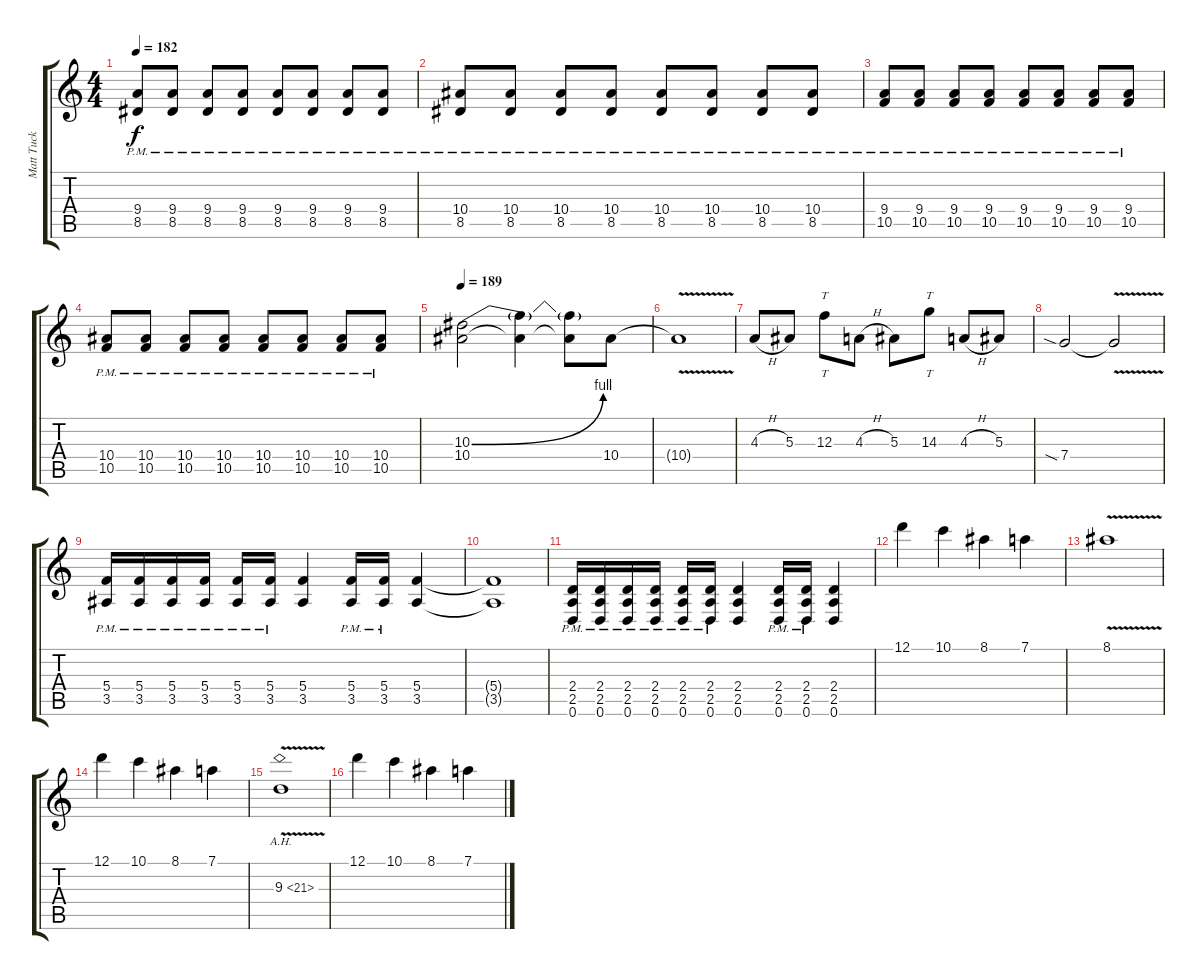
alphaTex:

\track ("Matt Tuck" "Matt Tuck") {instrument distortionguitar}
\staff {score tabs}
\tuning (D4 A3 F3 C3 G2 D2) {hide}
\ts (4 4)
\tempo 182
\clef g2
\ks c
(9.4{pm} 8.5{pm}).8{dy f} (9.4{pm} 8.5{pm}).8 (9.4{pm} 8.5{pm}).8 (9.4{pm} 8.5{pm}).8 (9.4{pm} 8.5{pm}).8 (9.4{pm} 8.5{pm}).8 (9.4{pm} 8.5{pm}).8 (9.4{pm} 8.5{pm}).8 |
(10.4{pm} 8.5{pm}).8 (10.4{pm} 8.5{pm}).8 (10.4{pm} 8.5{pm}).8 (10.4{pm} 8.5{pm}).8 (10.4{pm} 8.5{pm}).8 (10.4{pm} 8.5{pm}).8 (10.4{pm} 8.5{pm}).8 (10.4{pm} 8.5{pm}).8 |
(9.4{pm} 10.5{pm}).8 (9.4{pm} 10.5{pm}).8 (9.4{pm} 10.5{pm}).8 (9.4{pm} 10.5{pm}).8 (9.4{pm} 10.5{pm}).8 (9.4{pm} 10.5{pm}).8 (9.4{pm} 10.5{pm}).8 (9.4{pm} 10.5{pm}).8 |
(10.4{pm} 10.5{pm}).8 (10.4{pm} 10.5{pm}).8 (10.4{pm} 10.5{pm}).8 (10.4{pm} 10.5{pm}).8 (10.4{pm} 10.5{pm}).8 (10.4{pm} 10.5{pm}).8 (10.4{pm} 10.5{pm}).8 (10.4{pm} 10.5{pm}).8 |
\tempo 189
(10.3{be (bend 0 0 60 4)} 10.4).2{volume 15 instrument distortionguitar} (10.3{t} 10.4{t}).4 (10.3{t} 10.4{t}).8 10.4.8 |
10.4{v t}.1 |
4.3{h}.8 5.3.8 12.3.8{tt} 4.3{h}.8 5.3.8 14.3.8{tt} 4.3{h}.8 5.3.8 |
7.4{sia}.2 7.4{v t}.2 |
(5.4{pm} 3.5{pm}).16 (5.4{pm} 3.5{pm}).16 (5.4{pm} 3.5{pm}).16 (5.4{pm} 3.5{pm}).16 (5.4{pm} 3.5{pm}).16 (5.4{pm} 3.5{pm}).16 (5.4 3.5).4 (5.4{pm} 3.5{pm}).16 (5.4{pm} 3.5{pm}).16 (5.4 3.5).4 |
(5.4{t} 3.5{t}).1 |
(2.4{pm} 2.5{pm} 0.6{pm}).16 (2.4{pm} 2.5{pm} 0.6{pm}).16 (2.4{pm} 2.5{pm} 0.6{pm}).16 (2.4{pm} 2.5{pm} 0.6{pm}).16 (2.4{pm} 2.5{pm} 0.6{pm}).16 (2.4{pm} 2.5{pm} 0.6{pm}).16 (2.4 2.5 0.6).4 (2.4{pm} 2.5{pm} 0.6{pm}).16 (2.4{pm} 2.5{pm} 0.6{pm}).16 (2.4 2.5 0.6).4 |
12.1.4 10.1.4 8.1.4 7.1.4 |
8.1{v}.1 |
12.1.4 10.1.4 8.1.4 7.1.4 |
9.3{ah 12 v}.1 |
12.1.4 10.1.4 8.1.4 7.1.4
